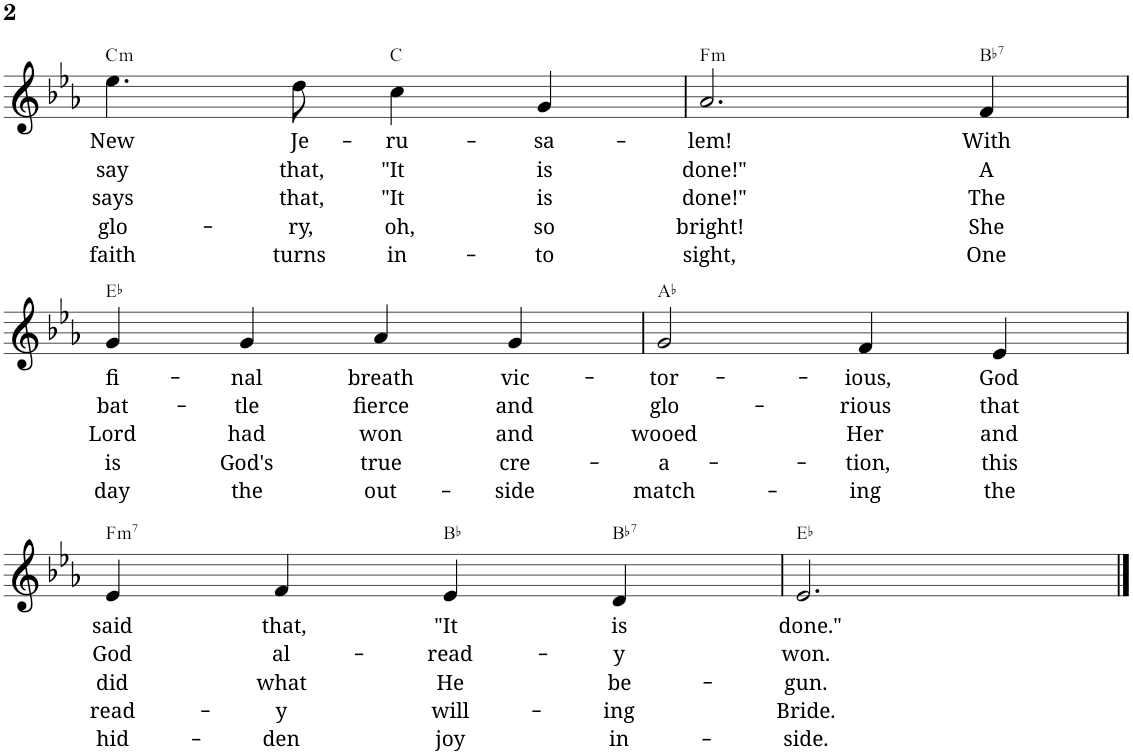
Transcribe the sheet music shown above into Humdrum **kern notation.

**kern	**text	**text	**text	**text	**text	**harte
*part1	*part1	*part1	*part1	*part1	*part1	*part1
*staff1	*staff1	*staff1	*staff1	*staff1	*staff1	*
*I"Piano	*	*	*	*	*	*
*I'Pno.	*	*	*	*	*	*
!!LO:PB:g=z
*clefG2	*	*	*	*	*	*
*k[b-e-a-]	*	*	*	*	*	*
*M4/4	*	*	*	*	*	*
=12	=12	=12	=12	=12	=12	=12
!	!LO:LY:b	!LO:LY:b	!LO:LY:b	!LO:LY:b	!LO:LY:b	!LO:H:kt=m
4.ee-\	New	say	says	glo-	faith	C:min
!	!LO:LY:b	!LO:LY:b	!LO:LY:b	!LO:LY:b	!LO:LY:b	!
8dd\	Je-	that,	that,	-ry,	turns	.
!	!LO:LY:b	!LO:LY:b	!LO:LY:b	!LO:LY:b	!LO:LY:b	!
4cc\	-ru-	"It	"It	oh,	in-	C:maj
!	!LO:LY:b	!LO:LY:b	!LO:LY:b	!LO:LY:b	!LO:LY:b	!
4g/	-sa-	is	is	so	-to	.
=13	=13	=13	=13	=13	=13	=13
!	!LO:LY:b	!LO:LY:b	!LO:LY:b	!LO:LY:b	!LO:LY:b	!LO:H:kt=m
2.a-/	-lem!	done!"	done!"	bright!	sight,	F:min
!	!LO:LY:b	!LO:LY:b	!LO:LY:b	!LO:LY:b	!LO:LY:b	!LO:H:kt=7
4f/	With	A	The	She	One	Bb:7
!!LO:LB:g=z
=14	=14	=14	=14	=14	=14	=14
!	!LO:LY:b	!LO:LY:b	!LO:LY:b	!LO:LY:b	!LO:LY:b	!
4g/	fi-	bat-	Lord	is	day	Eb:maj
!	!LO:LY:b	!LO:LY:b	!LO:LY:b	!LO:LY:b	!LO:LY:b	!
4g/	-nal	-tle	had	God's	the	.
!	!LO:LY:b	!LO:LY:b	!LO:LY:b	!LO:LY:b	!LO:LY:b	!
4a-/	breath	fierce	won	true	out-	.
!	!LO:LY:b	!LO:LY:b	!LO:LY:b	!LO:LY:b	!LO:LY:b	!
4g/	vic-	and	and	cre-	-side	.
=15	=15	=15	=15	=15	=15	=15
!	!LO:LY:b	!LO:LY:b	!LO:LY:b	!LO:LY:b	!LO:LY:b	!
2g/	-tor-	glo-	wooed	-a-	match-	Ab:maj
!	!LO:LY:b	!LO:LY:b	!LO:LY:b	!LO:LY:b	!LO:LY:b	!
4f/	-ious,	-rious	Her	-tion,	-ing	.
!	!LO:LY:b	!LO:LY:b	!LO:LY:b	!LO:LY:b	!LO:LY:b	!
4e-/	God	that	and	this	the	.
!!LO:LB:g=z
=16	=16	=16	=16	=16	=16	=16
!	!LO:LY:b	!LO:LY:b	!LO:LY:b	!LO:LY:b	!LO:LY:b	!LO:H:kt=m7
4e-/	said	God	did	read-	hid-	F:min7
!	!LO:LY:b	!LO:LY:b	!LO:LY:b	!LO:LY:b	!LO:LY:b	!
4f/	that,	al-	what	-y	-den	.
!	!LO:LY:b	!LO:LY:b	!LO:LY:b	!LO:LY:b	!LO:LY:b	!
4e-/	"It	-read-	He	will-	joy	Bb:maj
!	!LO:LY:b	!LO:LY:b	!LO:LY:b	!LO:LY:b	!LO:LY:b	!LO:H:kt=7
4d/	is	-y	be-	-ing	in-	Bb:7
=17	=17	=17	=17	=17	=17	=17
!	!LO:LY:b	!LO:LY:b	!LO:LY:b	!LO:LY:b	!LO:LY:b	!
2.e-/	done."	won.	-gun.	Bride.	-side.	Eb:maj
==	==	==	==	==	==	==
*-	*-	*-	*-	*-	*-	*-
